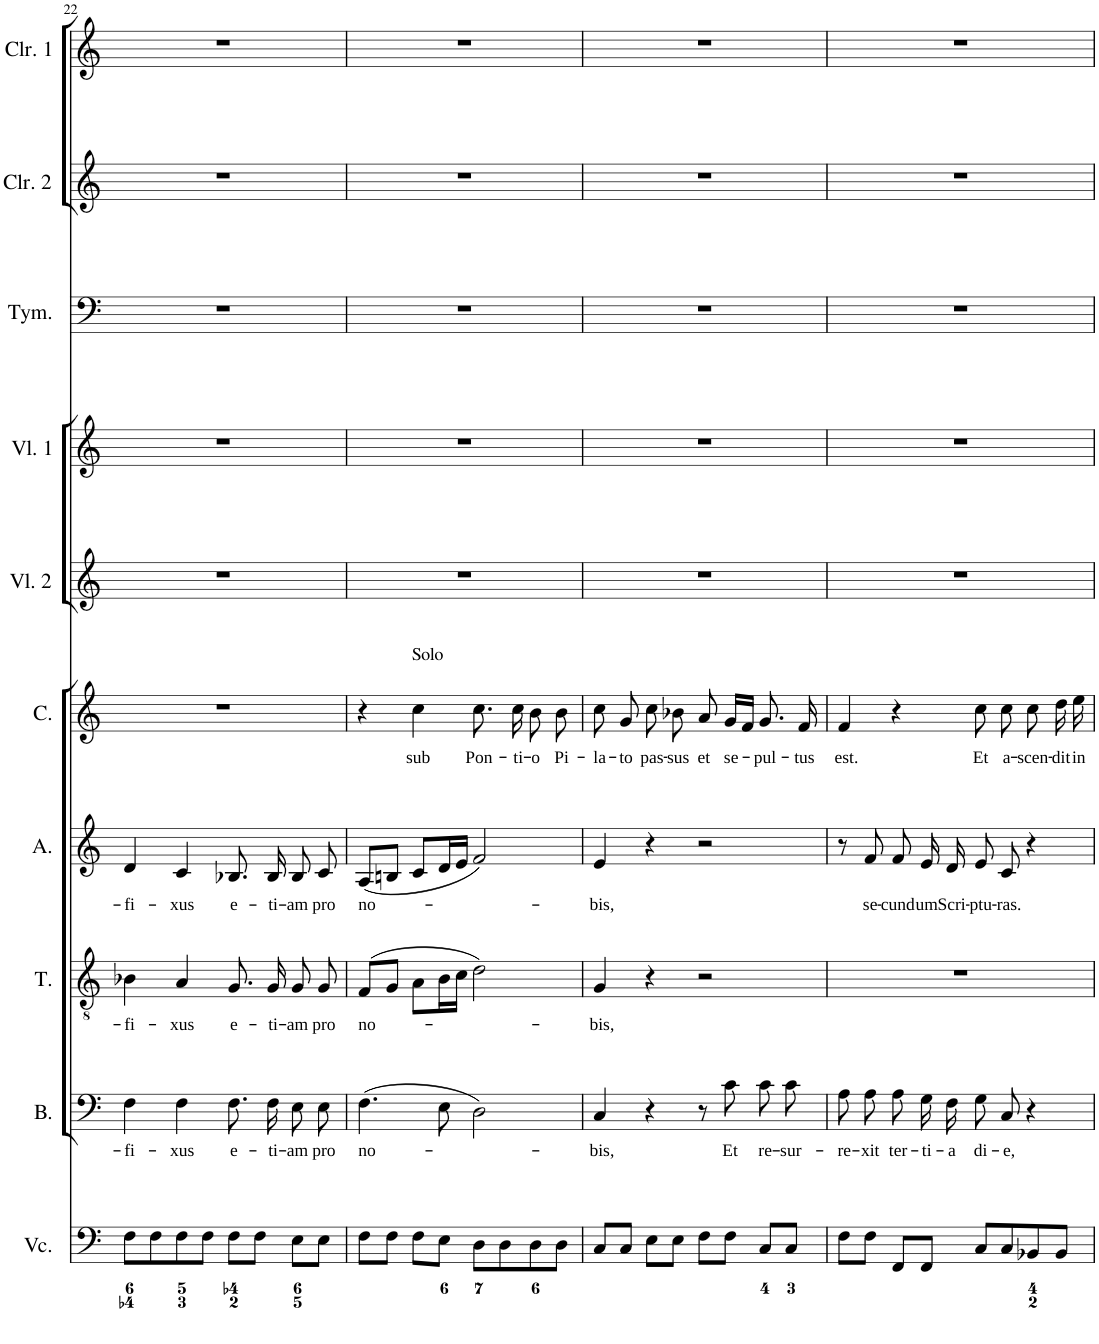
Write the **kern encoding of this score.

**kern	**kern	**text	**kern	**text	**kern	**text	**kern	**text	**kern	**kern	**kern	**kern	**kern
*part10	*part9	*part9	*part8	*part8	*part7	*part7	*part6	*part6	*part5	*part4	*part3	*part2	*part1
*staff10	*staff9	*staff9	*staff8	*staff8	*staff7	*staff7	*staff6	*staff6	*staff5	*staff4	*staff3	*staff2	*staff1
*I"Violoncello	*I"Basso	*	*I"Tenore	*	*I"Alto	*	*I"Canto	*	*I"Violino secondo	*I"Violino primo	*I"Tympani	*I"Clarino secondo	*I"Clarino primo
*I'Vc.	*I'B.	*	*I'T.	*	*I'A.	*	*I'C.	*	*I'Vl. 2	*I'Vl. 1	*I'Tym.	*I'Clr. 2	*I'Clr. 1
!!LO:PB:g=z
*clefF4	*clefF4	*	*clefGv2	*	*clefG2	*	*clefG2	*	*clefG2	*clefG2	*clefF4	*clefG2	*clefG2
*k[]	*k[]	*	*k[]	*	*k[]	*	*k[]	*	*k[]	*k[]	*k[]	*k[]	*k[]
*M4/4	*M4/4	*	*M4/4	*	*M4/4	*	*M4/4	*	*M4/4	*M4/4	*M4/4	*M4/4	*M4/4
*met(c)	*met(c)	*	*met(c)	*	*met(c)	*	*met(c)	*	*met(c)	*met(c)	*met(c)	*met(c)	*met(c)
=22	=22	=22	=22	=22	=22	=22	=22	=22	=22	=22	=22	=22	=22
!	!	!LO:LY:b	!	!LO:LY:b	!	!LO:LY:b	!	!	!	!	!	!	!
8F\L	4F\	-fi-	4B-X\	-fi-	4d/	-fi-	1r	.	1r	1r	1r	1r	1r
8F\	.	.	.	.	.	.	.	.	.	.	.	.	.
!	!	!LO:LY:b	!	!LO:LY:b	!	!LO:LY:b	!	!	!	!	!	!	!
8F\	4F\	-xus	4A/	-xus	4c/	-xus	.	.	.	.	.	.	.
8F\J	.	.	.	.	.	.	.	.	.	.	.	.	.
!	!	!LO:LY:b	!	!LO:LY:b	!	!LO:LY:b	!	!	!	!	!	!	!
8F\L	8.F\L	e-	8.G/	e-	8.B-X/	e-	.	.	.	.	.	.	.
8F\J	.	.	.	.	.	.	.	.	.	.	.	.	.
!	!	!LO:LY:b	!	!LO:LY:b	!	!LO:LY:b	!	!	!	!	!	!	!
.	16F\Jk	-ti-	16G/	-ti-	16B-/	-ti-	.	.	.	.	.	.	.
!	!	!LO:LY:b	!	!LO:LY:b	!	!LO:LY:b	!	!	!	!	!	!	!
8E\L	8E\L	-am	8G/	-am	8B-/	-am	.	.	.	.	.	.	.
!	!	!LO:LY:b	!	!LO:LY:b	!	!LO:LY:b	!	!	!	!	!	!	!
8E\J	8E\J	pro	8G/	pro	8c/	pro	.	.	.	.	.	.	.
=23	=23	=23	=23	=23	=23	=23	=23	=23	=23	=23	=23	=23	=23
!	!	!LO:LY:b	!	!LO:LY:b	!	!LO:LY:b	!	!	!	!	!	!	!
8F\L	(4.F\	no-	(8F/L	no-	(8A/L	no-	4r	.	1r	1r	1r	1r	1r
8F\J	.	.	8G/J	.	8Bn/J	.	.	.	.	.	.	.	.
!	!	!	!	!	!	!	!LO:TX:a:t=Solo	!	!	!	!	!	!
!	!	!	!	!	!	!	!	!LO:LY:b	!	!	!	!	!
8F\L	.	.	8A\L	.	8c/L	.	4cc\	sub	.	.	.	.	.
8E\J	8E\	.	16B\L	.	16d/L	.	.	.	.	.	.	.	.
.	.	.	16c\JJ	.	16e/JJ	.	.	.	.	.	.	.	.
!	!	!	!	!	!	!	!	!LO:LY:b	!	!	!	!	!
8D\L	2D\)	.	2d\)	.	2f/)	.	8.cc\	Pon-	.	.	.	.	.
8D\	.	.	.	.	.	.	.	.	.	.	.	.	.
!	!	!	!	!	!	!	!	!LO:LY:b	!	!	!	!	!
.	.	.	.	.	.	.	16cc\	-ti-	.	.	.	.	.
!	!	!	!	!	!	!	!	!LO:LY:b	!	!	!	!	!
8D\	.	.	.	.	.	.	8b\	-o	.	.	.	.	.
!	!	!	!	!	!	!	!	!LO:LY:b	!	!	!	!	!
8D\J	.	.	.	.	.	.	8b\	Pi-	.	.	.	.	.
=24	=24	=24	=24	=24	=24	=24	=24	=24	=24	=24	=24	=24	=24
!	!	!LO:LY:b	!	!LO:LY:b	!	!LO:LY:b	!	!LO:LY:b	!	!	!	!	!
8C/L	4C/	-bis,	4G/	-bis,	4e/	-bis,	8cc\	-la-	1r	1r	1r	1r	1r
!	!	!	!	!	!	!	!	!LO:LY:b	!	!	!	!	!
8C/J	.	.	.	.	.	.	8g/	-to	.	.	.	.	.
!	!	!	!	!	!	!	!	!LO:LY:b	!	!	!	!	!
8E\L	4r	.	4r	.	4r	.	8cc\	pas-	.	.	.	.	.
!	!	!	!	!	!	!	!	!LO:LY:b	!	!	!	!	!
8E\J	.	.	.	.	.	.	8b-X\	-sus	.	.	.	.	.
!	!	!	!	!	!	!	!	!LO:LY:b	!	!	!	!	!
8F\L	8r	.	2r	.	2r	.	8a/	et	.	.	.	.	.
!	!	!LO:LY:b	!	!	!	!	!	!LO:LY:b	!	!	!	!	!
8F\J	8c\	Et	.	.	.	.	16g/LL	se-	.	.	.	.	.
.	.	.	.	.	.	.	16f/JJ	.	.	.	.	.	.
!	!	!LO:LY:b	!	!	!	!	!	!LO:LY:b	!	!	!	!	!
8C/L	8c\L	re-	.	.	.	.	8.g/	-pul-	.	.	.	.	.
!	!	!LO:LY:b	!	!	!	!	!	!	!	!	!	!	!
8C/J	8c\J	-sur-	.	.	.	.	.	.	.	.	.	.	.
!	!	!	!	!	!	!	!	!LO:LY:b	!	!	!	!	!
.	.	.	.	.	.	.	16f/	-tus	.	.	.	.	.
=25	=25	=25	=25	=25	=25	=25	=25	=25	=25	=25	=25	=25	=25
!	!	!LO:LY:b	!	!	!	!	!	!LO:LY:b	!	!	!	!	!
8F\L	8A\L	-re-	1r	.	8r	.	4f/	est.	1r	1r	1r	1r	1r
!	!	!LO:LY:b	!	!	!	!LO:LY:b	!	!	!	!	!	!	!
8F\J	8A\J	-xit	.	.	8f/	se-	.	.	.	.	.	.	.
!	!	!LO:LY:b	!	!	!	!LO:LY:b	!	!	!	!	!	!	!
8FF/L	8A\L	ter-	.	.	8f/	-cund	4r	.	.	.	.	.	.
!	!	!LO:LY:b	!	!	!	!LO:LY:b	!	!	!	!	!	!	!
8FF/J	16G\L	-ti-	.	.	16e/	um	.	.	.	.	.	.	.
!	!	!LO:LY:b	!	!	!	!LO:LY:b	!	!	!	!	!	!	!
.	16F\JJ	-a	.	.	16d/	Scri-	.	.	.	.	.	.	.
!	!	!LO:LY:b	!	!	!	!LO:LY:b	!	!LO:LY:b	!	!	!	!	!
8C/L	8G\L	di-	.	.	8e/	-ptu-	8cc\	Et	.	.	.	.	.
!	!	!LO:LY:b	!	!	!	!LO:LY:b	!	!LO:LY:b	!	!	!	!	!
8C/	8C\J	-e,	.	.	8c/	-ras.	8cc\	a-	.	.	.	.	.
!	!	!	!	!	!	!	!	!LO:LY:b	!	!	!	!	!
8BB-X/	4r	.	.	.	4r	.	8cc\	-scen-	.	.	.	.	.
!	!	!	!	!	!	!	!	!LO:LY:b	!	!	!	!	!
8BB-/J	.	.	.	.	.	.	16dd\	-dit	.	.	.	.	.
!	!	!	!	!	!	!	!	!LO:LY:b	!	!	!	!	!
.	.	.	.	.	.	.	16ee\	in	.	.	.	.	.
=	=	=	=	=	=	=	=	=	=	=	=	=	=
*-	*-	*-	*-	*-	*-	*-	*-	*-	*-	*-	*-	*-	*-
